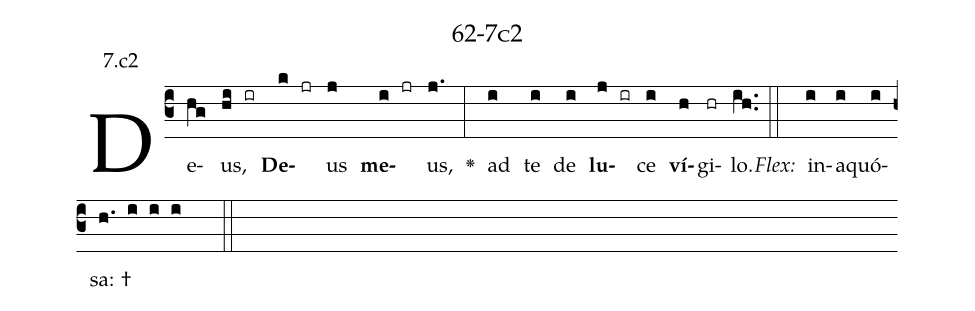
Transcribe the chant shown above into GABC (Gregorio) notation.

name: 62-7c2;
annotation: 7.c2;
%%
(c3)De(hg)us,(hi ir) <b>De</b>(k jr)us(j) <b>me</b>(i jr)us,(j.) <v>\greheightstar</v>(:) ad(i) te(i) de(i) <b>lu</b>(j ir)ce(i) <b>ví</b>(h)gi(hr)lo.(ih..) (::)
<i>Flex:</i>()  in(i)a(i)quó(i)sa: †(h. i i i  ::)

%E(i) u(i) o(j) u(i) a(h) e.(ih..) (::)
